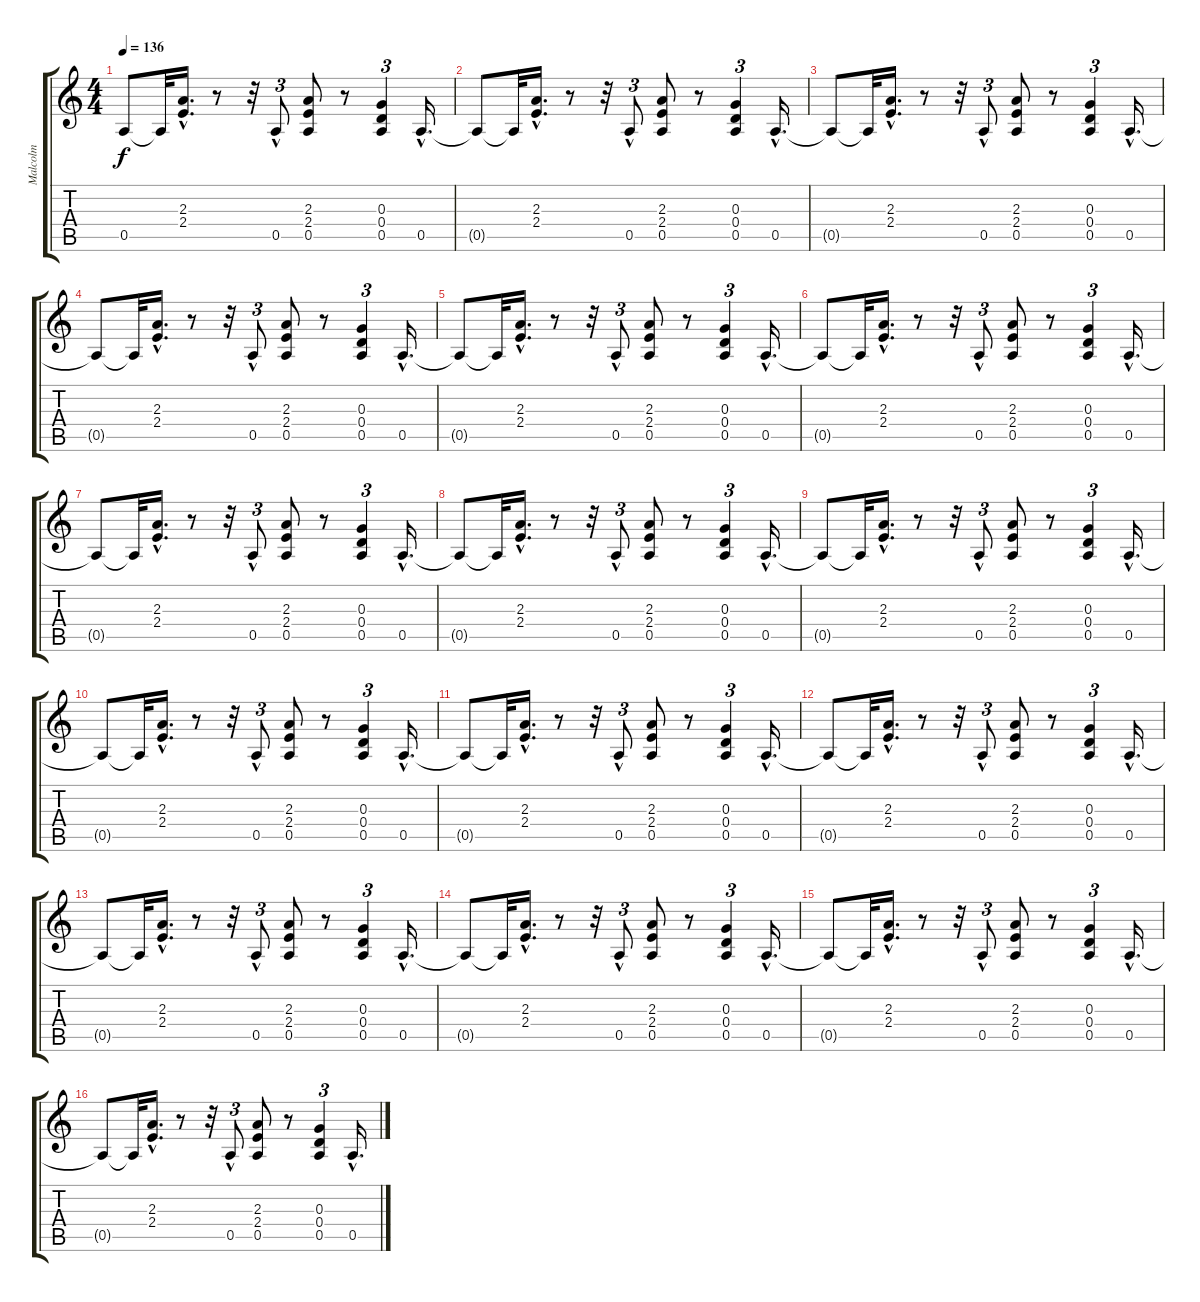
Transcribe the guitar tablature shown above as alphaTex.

\track ("Malcolm" "Malcolm") {instrument overdrivenguitar}
\staff {score tabs}
\tuning (E4 B3 G3 D3 A2 E2) {hide}
\ts (4 4)
\tempo 136
\clef g2
\ks c
0.5{t}.8{dy f} 0.5{t}.32 (2.3{hac} 2.4{hac}).16{d} r.8 r.32 0.5{hac}.8{tu (3 2)} (2.3 2.4 0.5).8 r.8 (0.3 0.4 0.5).4{tu (3 2)} 0.5{hac}.16{d} |
0.5{t}.8 0.5{t}.32 (2.3{hac} 2.4{hac}).16{d} r.8 r.32 0.5{hac}.8{tu (3 2)} (2.3 2.4 0.5).8 r.8 (0.3 0.4 0.5).4{tu (3 2)} 0.5{hac}.16{d} |
0.5{t}.8 0.5{t}.32 (2.3{hac} 2.4{hac}).16{d} r.8 r.32 0.5{hac}.8{tu (3 2)} (2.3 2.4 0.5).8 r.8 (0.3 0.4 0.5).4{tu (3 2)} 0.5{hac}.16{d} |
0.5{t}.8 0.5{t}.32 (2.3{hac} 2.4{hac}).16{d} r.8 r.32 0.5{hac}.8{tu (3 2)} (2.3 2.4 0.5).8 r.8 (0.3 0.4 0.5).4{tu (3 2)} 0.5{hac}.16{d} |
0.5{t}.8 0.5{t}.32 (2.3{hac} 2.4{hac}).16{d} r.8 r.32 0.5{hac}.8{tu (3 2)} (2.3 2.4 0.5).8 r.8 (0.3 0.4 0.5).4{tu (3 2)} 0.5{hac}.16{d} |
0.5{t}.8 0.5{t}.32 (2.3{hac} 2.4{hac}).16{d} r.8 r.32 0.5{hac}.8{tu (3 2)} (2.3 2.4 0.5).8 r.8 (0.3 0.4 0.5).4{tu (3 2)} 0.5{hac}.16{d} |
0.5{t}.8 0.5{t}.32 (2.3{hac} 2.4{hac}).16{d} r.8 r.32 0.5{hac}.8{tu (3 2)} (2.3 2.4 0.5).8 r.8 (0.3 0.4 0.5).4{tu (3 2)} 0.5{hac}.16{d} |
0.5{t}.8 0.5{t}.32 (2.3{hac} 2.4{hac}).16{d} r.8 r.32 0.5{hac}.8{tu (3 2)} (2.3 2.4 0.5).8 r.8 (0.3 0.4 0.5).4{tu (3 2)} 0.5{hac}.16{d} |
0.5{t}.8 0.5{t}.32 (2.3{hac} 2.4{hac}).16{d} r.8 r.32 0.5{hac}.8{tu (3 2)} (2.3 2.4 0.5).8 r.8 (0.3 0.4 0.5).4{tu (3 2)} 0.5{hac}.16{d} |
0.5{t}.8 0.5{t}.32 (2.3{hac} 2.4{hac}).16{d} r.8 r.32 0.5{hac}.8{tu (3 2)} (2.3 2.4 0.5).8 r.8 (0.3 0.4 0.5).4{tu (3 2)} 0.5{hac}.16{d} |
0.5{t}.8 0.5{t}.32 (2.3{hac} 2.4{hac}).16{d} r.8 r.32 0.5{hac}.8{tu (3 2)} (2.3 2.4 0.5).8 r.8 (0.3 0.4 0.5).4{tu (3 2)} 0.5{hac}.16{d} |
0.5{t}.8 0.5{t}.32 (2.3{hac} 2.4{hac}).16{d} r.8 r.32 0.5{hac}.8{tu (3 2)} (2.3 2.4 0.5).8 r.8 (0.3 0.4 0.5).4{tu (3 2)} 0.5{hac}.16{d} |
0.5{t}.8 0.5{t}.32 (2.3{hac} 2.4{hac}).16{d} r.8 r.32 0.5{hac}.8{tu (3 2)} (2.3 2.4 0.5).8 r.8 (0.3 0.4 0.5).4{tu (3 2)} 0.5{hac}.16{d} |
0.5{t}.8 0.5{t}.32 (2.3{hac} 2.4{hac}).16{d} r.8 r.32 0.5{hac}.8{tu (3 2)} (2.3 2.4 0.5).8 r.8 (0.3 0.4 0.5).4{tu (3 2)} 0.5{hac}.16{d} |
0.5{t}.8 0.5{t}.32 (2.3{hac} 2.4{hac}).16{d} r.8 r.32 0.5{hac}.8{tu (3 2)} (2.3 2.4 0.5).8 r.8 (0.3 0.4 0.5).4{tu (3 2)} 0.5{hac}.16{d} |
0.5{t}.8 0.5{t}.32 (2.3{hac} 2.4{hac}).16{d} r.8 r.32 0.5{hac}.8{tu (3 2)} (2.3 2.4 0.5).8 r.8 (0.3 0.4 0.5).4{tu (3 2)} 0.5{hac}.16{d}
